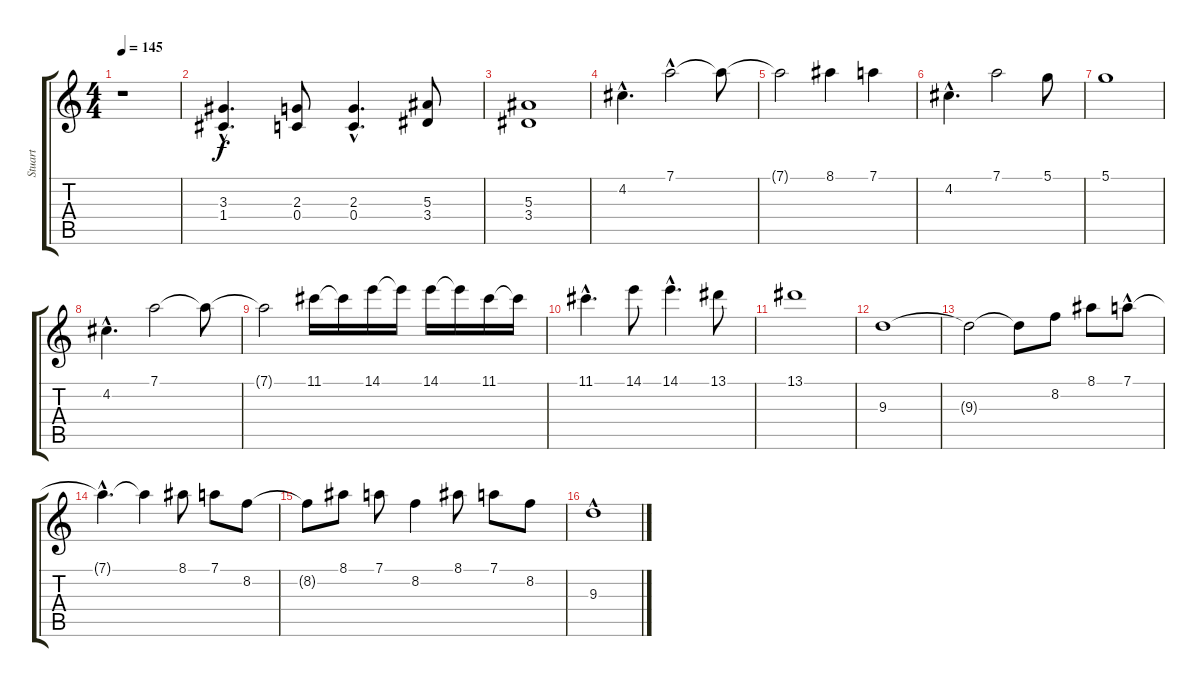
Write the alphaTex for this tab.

\track ("Stuart" "Stuart") {instrument distortionguitar}
\staff {score tabs}
\tuning (D4 A3 F3 C3 G2 D2) {hide}
\ts (4 4)
\tempo 145
\clef g2
\ks c
r.1{dy f} |
(3.3{hac} 1.4{hac}).4{d} (2.3 0.4).8 (2.3{hac} 0.4{hac}).4{d} (5.3 3.4).8 |
(5.3 3.4).1 |
4.2{hac}.4{d} 7.1{hac}.2 7.1{t}.8 |
7.1{t}.2 8.1.4 7.1.4 |
4.2{hac}.4{d} 7.1.2 5.1.8 |
5.1.1 |
4.2{hac}.4{d} 7.1.2 7.1{t}.8 |
7.1{t}.2 11.1.16 11.1{t}.16 14.1.16 14.1{t}.16 14.1.16 14.1{t}.16 11.1.16 11.1{t}.16 |
11.1{hac}.4{d} 14.1.8 14.1{hac}.4{d} 13.1.8 |
13.1.1 |
9.3.1 |
9.3{t}.2 9.3{t}.8 8.2.8 8.1.8 7.1{hac}.8 |
7.1{hac t}.4{d} 7.1{t}.4 8.1.8 7.1.8 8.2.8 |
8.2{t}.8 8.1.8 7.1.8 8.2.4 8.1.8 7.1.8 8.2.8 |
9.3{hac}.1
